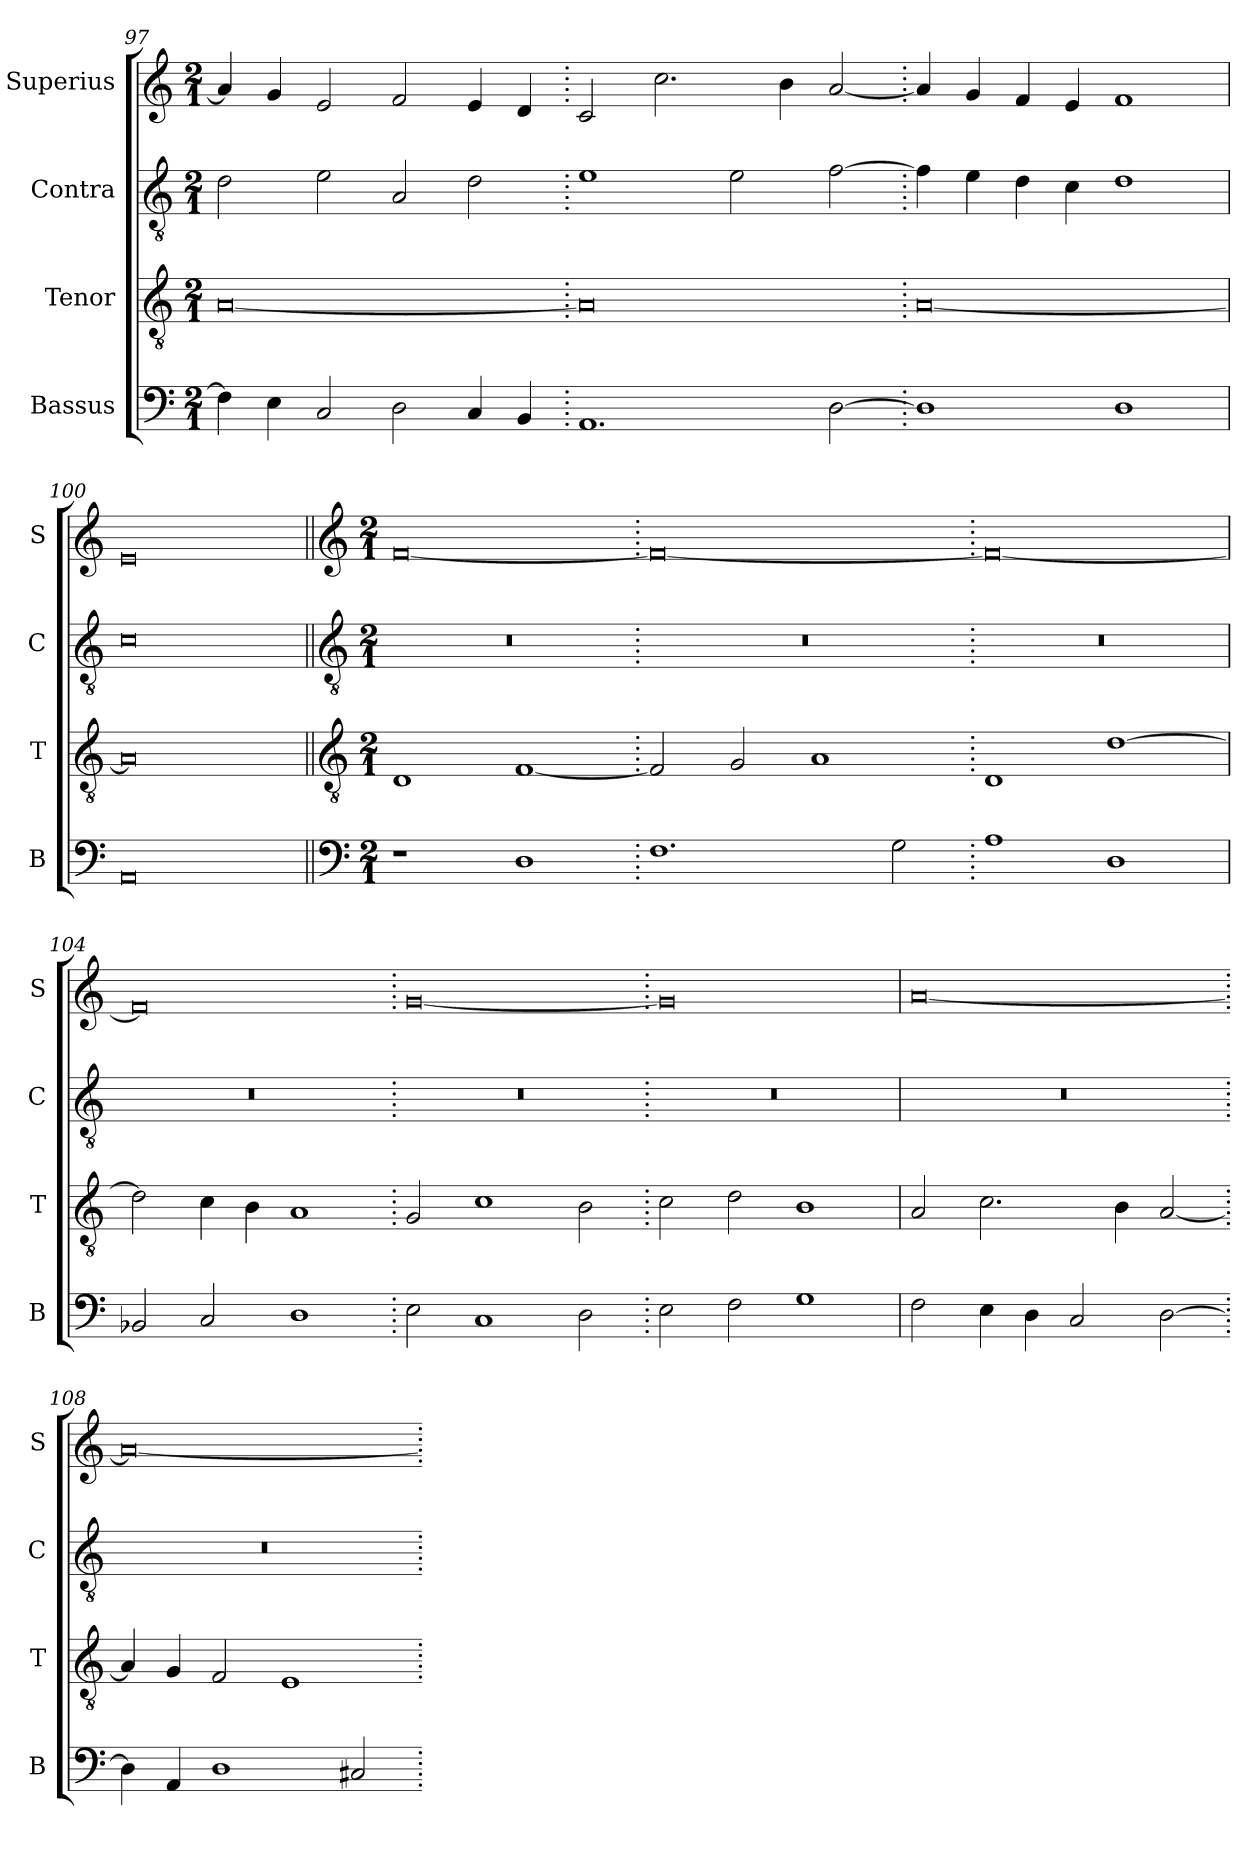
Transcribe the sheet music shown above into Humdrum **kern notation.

**kern	**kern	**kern	**kern
*part4	*part3	*part2	*part1
*staff4	*staff3	*staff2	*staff1
*I"Bassus	*I"Tenor	*I"Contra	*I"Superius
*I'B	*I'T	*I'C	*I'S
*clefF4	*clefGv2	*clefGv2	*clefG2
*k[]	*k[]	*k[]	*k[]
*M2/1	*M2/1	*M2/1	*M2/1
=97	=97	=97	=97
4F\]	[0A	2d\	4a/]
4E\	.	.	4g/
2C/	.	2e\	2e/
2D\	.	2A/	2f/
4C/	.	2d\	4e/
4BB/	.	.	4d/
=98.	=98.	=98.	=98.
1.AA	0A]	1e	2c/
.	.	.	2.cc\
.	.	2e\	.
.	.	.	4b\
[2D\	.	[2f\	[2a/
=99.	=99.	=99.	=99.
1D]	[0A	4f\]	4a/]
.	.	4e\	4g/
.	.	4d\	4f/
.	.	4c\	4e/
1D	.	1d	1f
=100	=100	=100	=100
0AA	0A]	0c	0e
!!LO:LB:g=z
=101||	=101||	=101||	=101||
*clefF4	*clefGv2	*clefGv2	*clefG2
*k[]	*k[]	*k[]	*k[]
*M2/1	*M2/1	*M2/1	*M2/1
1r	1D	0r	[0f
1D	[1F	.	.
=102.	=102.	=102.	=102.
1.F	2F/]	0r	0f_
.	2G/	.	.
.	1A	.	.
2G\	.	.	.
=103.	=103.	=103.	=103.
1A	1D	0r	0f_
1D	[1d	.	.
=104	=104	=104	=104
2BB-X/	2d\]	0r	0f]
2C/	4c\	.	.
.	4B\	.	.
1D	1A	.	.
=105.	=105.	=105.	=105.
2E\	2G/	0r	[0g
1C	1c	.	.
2D\	2B\	.	.
=106.	=106.	=106.	=106.
2E\	2c\	0r	0g]
2F\	2d\	.	.
1G	1B	.	.
=107	=107	=107	=107
2F\	2A/	0r	[0a
4E\	2.c\	.	.
4D\	.	.	.
2C/	.	.	.
.	4B\	.	.
[2D\	[2A/	.	.
=108.	=108.	=108.	=108.
4D\]	4A/]	0r	0a_
4AA/	4G/	.	.
1D	2F/	.	.
.	1E	.	.
2C#X/	.	.	.
=.	=.	=.	=.
*-	*-	*-	*-
